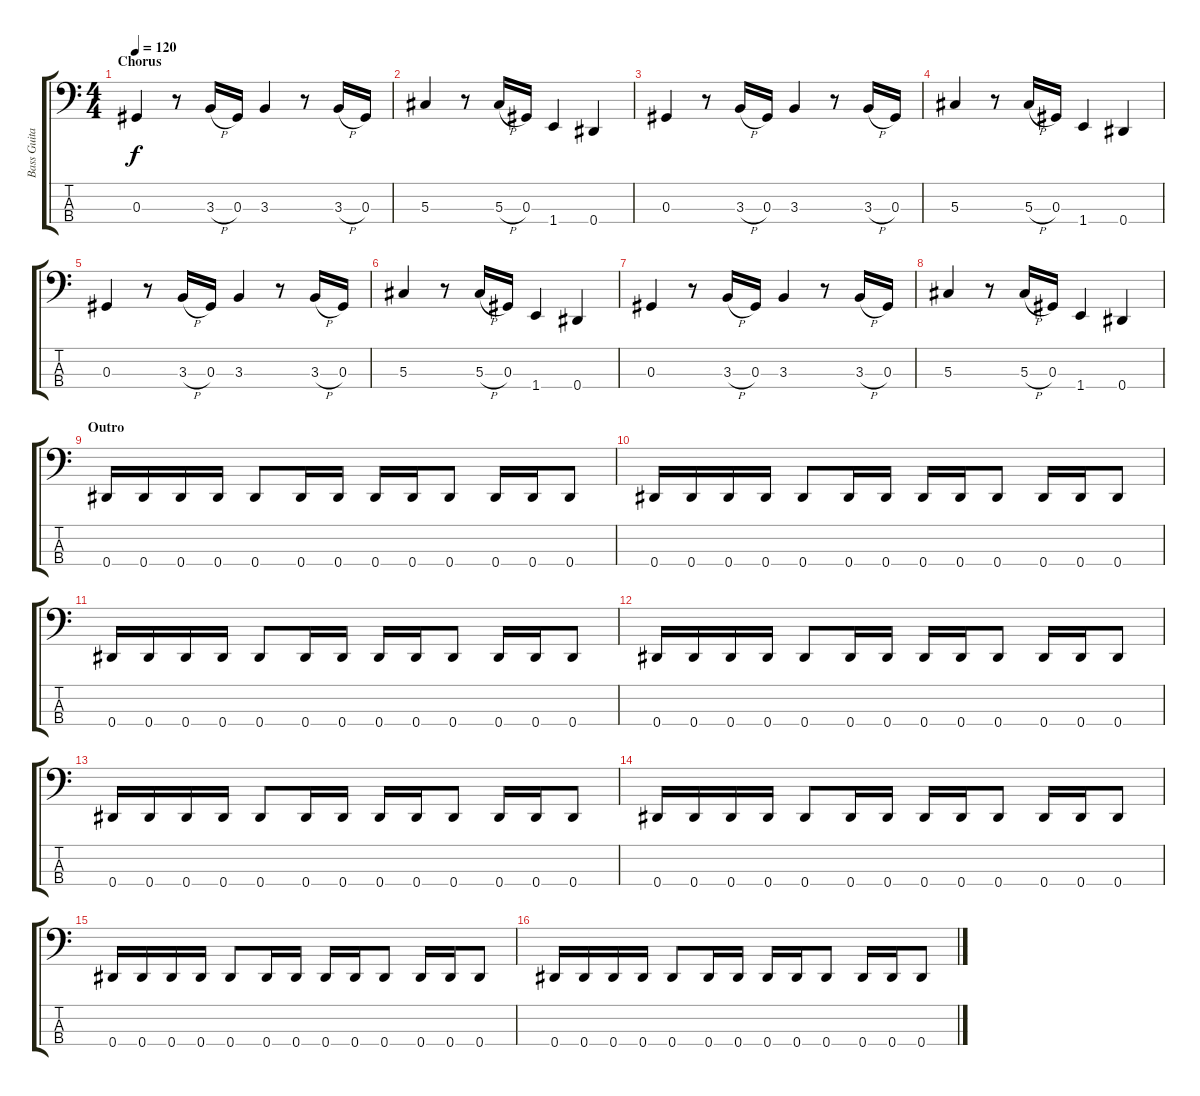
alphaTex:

\track ("Bass Guitar (David Ellefson)" "Bass Guita") {instrument electricbasspick}
\staff {score tabs}
\tuning (Gb2 Db2 Ab1 Eb1) {hide}
\ts (4 4)
\section ("" "Chorus")
\tempo 120
\clef f4
\ks c
0.3.4{dy f} r.8 3.3{h}.16 0.3.16 3.3.4 r.8 3.3{h}.16 0.3.16 |
5.3.4 r.8 5.3{h}.16 0.3.16 1.4.4 0.4.4 |
0.3.4 r.8 3.3{h}.16 0.3.16 3.3.4 r.8 3.3{h}.16 0.3.16 |
5.3.4 r.8 5.3{h}.16 0.3.16 1.4.4 0.4.4 |
0.3.4 r.8 3.3{h}.16 0.3.16 3.3.4 r.8 3.3{h}.16 0.3.16 |
5.3.4 r.8 5.3{h}.16 0.3.16 1.4.4 0.4.4 |
0.3.4 r.8 3.3{h}.16 0.3.16 3.3.4 r.8 3.3{h}.16 0.3.16 |
5.3.4 r.8 5.3{h}.16 0.3.16 1.4.4 0.4.4 |
\section ("" "Outro")
0.4.16 0.4.16 0.4.16 0.4.16 0.4.8 0.4.16 0.4.16 0.4.16 0.4.16 0.4.8 0.4.16 0.4.16 0.4.8 |
0.4.16 0.4.16 0.4.16 0.4.16 0.4.8 0.4.16 0.4.16 0.4.16 0.4.16 0.4.8 0.4.16 0.4.16 0.4.8 |
0.4.16 0.4.16 0.4.16 0.4.16 0.4.8 0.4.16 0.4.16 0.4.16 0.4.16 0.4.8 0.4.16 0.4.16 0.4.8 |
0.4.16 0.4.16 0.4.16 0.4.16 0.4.8 0.4.16 0.4.16 0.4.16 0.4.16 0.4.8 0.4.16 0.4.16 0.4.8 |
0.4.16 0.4.16 0.4.16 0.4.16 0.4.8 0.4.16 0.4.16 0.4.16 0.4.16 0.4.8 0.4.16 0.4.16 0.4.8 |
0.4.16 0.4.16 0.4.16 0.4.16 0.4.8 0.4.16 0.4.16 0.4.16 0.4.16 0.4.8 0.4.16 0.4.16 0.4.8 |
0.4.16 0.4.16 0.4.16 0.4.16 0.4.8 0.4.16 0.4.16 0.4.16 0.4.16 0.4.8 0.4.16 0.4.16 0.4.8 |
0.4.16 0.4.16 0.4.16 0.4.16 0.4.8 0.4.16 0.4.16 0.4.16 0.4.16 0.4.8 0.4.16 0.4.16 0.4.8
